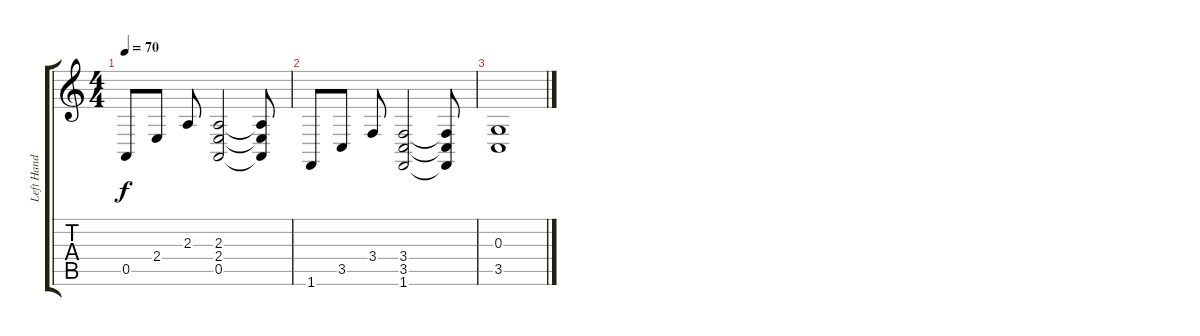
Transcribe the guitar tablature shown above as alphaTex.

\track ("Left Hand" "Left Hand") {instrument acousticgrandpiano}
\staff {score tabs}
\tuning (E4 B3 G3 D3 A2 E2) {hide}
\ts (4 4)
\tempo 70
\clef g2
\ks c
0.5.8{dy f} 2.4.8 2.3.8 (2.3 2.4 0.5).2 (2.3{t} 2.4{t} 0.5{t}).8 |
1.6.8 3.5.8 3.4.8 (3.4 3.5 1.6).2 (3.4{t} 3.5{t} 1.6{t}).8 |
(0.3 3.5).1
